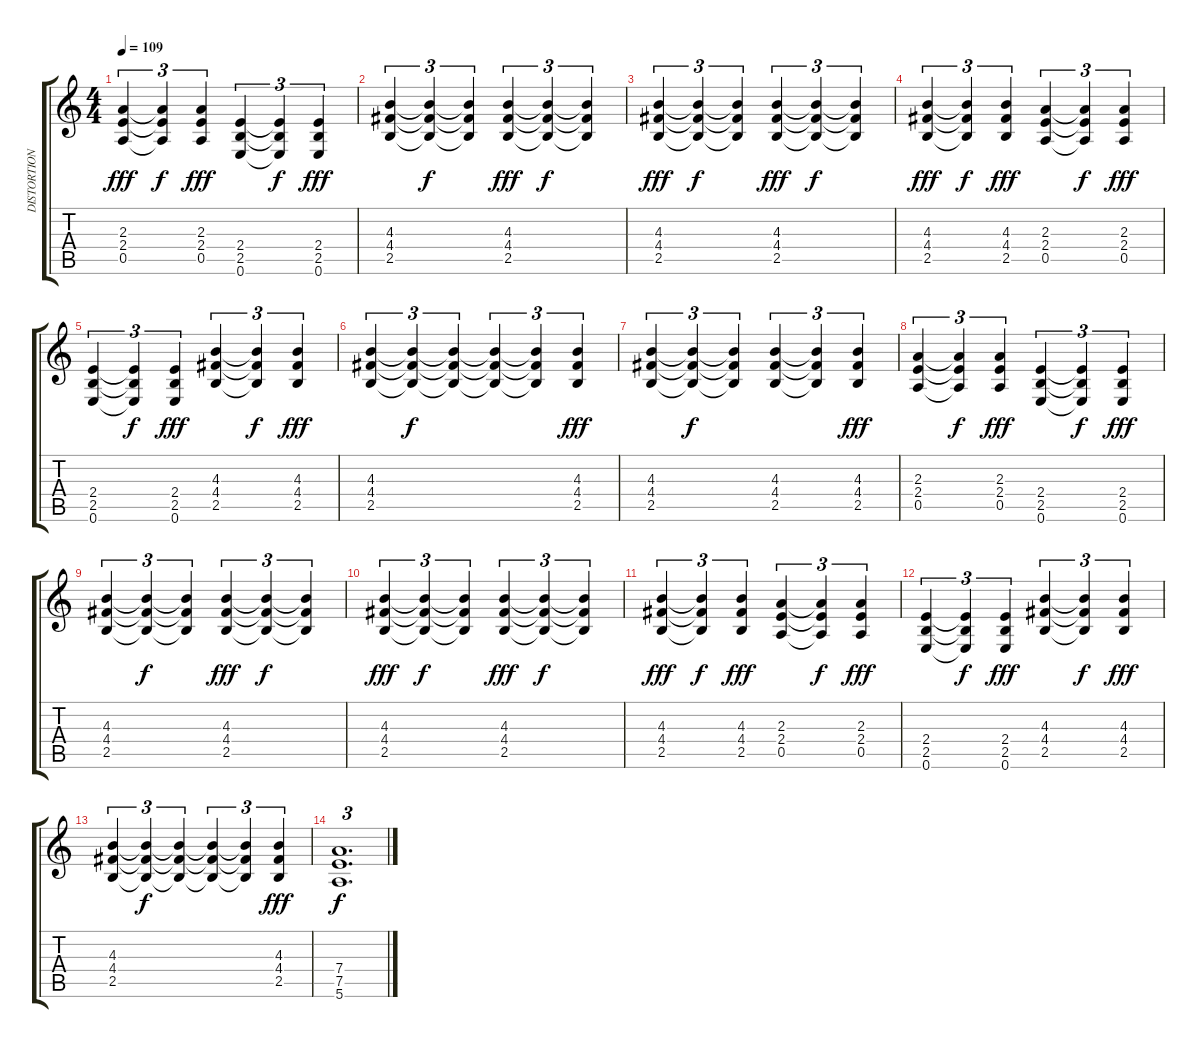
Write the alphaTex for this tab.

\track ("DISTORTION GUITAR II" "DISTORTION") {instrument overdrivenguitar}
\staff {score tabs}
\tuning (E4 B3 G3 D3 A2 E2) {hide}
\ts (4 4)
\tempo 109
\clef g2
\ks c
(2.3 2.4 0.5).4{tu (3 2) dy fff} (2.3{t} 2.4{t} 0.5{t}).4{tu (3 2) dy f} (2.3 2.4 0.5).4{tu (3 2) dy fff} (2.4 2.5 0.6).4{tu (3 2)} (2.4{t} 2.5{t} 0.6{t}).4{tu (3 2) dy f} (2.4 2.5 0.6).4{tu (3 2) dy fff} |
(4.3 4.4 2.5).4{tu (3 2)} (4.3{t} 4.4{t} 2.5{t}).4{tu (3 2) dy f} (4.3{t} 4.4{t} 2.5{t}).4{tu (3 2)} (4.3 4.4 2.5).4{tu (3 2) dy fff} (4.3{t} 4.4{t} 2.5{t}).4{tu (3 2) dy f} (4.3{t} 4.4{t} 2.5{t}).4{tu (3 2)} |
(4.3 4.4 2.5).4{tu (3 2) dy fff} (4.3{t} 4.4{t} 2.5{t}).4{tu (3 2) dy f} (4.3{t} 4.4{t} 2.5{t}).4{tu (3 2)} (4.3 4.4 2.5).4{tu (3 2) dy fff} (4.3{t} 4.4{t} 2.5{t}).4{tu (3 2) dy f} (4.3{t} 4.4{t} 2.5{t}).4{tu (3 2)} |
(4.3 4.4 2.5).4{tu (3 2) dy fff} (4.3{t} 4.4{t} 2.5{t}).4{tu (3 2) dy f} (4.3 4.4 2.5).4{tu (3 2) dy fff} (2.3 2.4 0.5).4{tu (3 2)} (2.3{t} 2.4{t} 0.5{t}).4{tu (3 2) dy f} (2.3 2.4 0.5).4{tu (3 2) dy fff} |
(2.4 2.5 0.6).4{tu (3 2)} (2.4{t} 2.5{t} 0.6{t}).4{tu (3 2) dy f} (2.4 2.5 0.6).4{tu (3 2) dy fff} (4.3 4.4 2.5).4{tu (3 2)} (4.3{t} 4.4{t} 2.5{t}).4{tu (3 2) dy f} (4.3 4.4 2.5).4{tu (3 2) dy fff} |
(4.3 4.4 2.5).4{tu (3 2)} (4.3{t} 4.4{t} 2.5{t}).4{tu (3 2) dy f} (4.3{t} 4.4{t} 2.5{t}).4{tu (3 2)} (4.3{t} 4.4{t} 2.5{t}).4{tu (3 2)} (4.3{t} 4.4{t} 2.5{t}).4{tu (3 2)} (4.3 4.4 2.5).4{tu (3 2) dy fff} |
(4.3 4.4 2.5).4{tu (3 2)} (4.3{t} 4.4{t} 2.5{t}).4{tu (3 2) dy f} (4.3{t} 4.4{t} 2.5{t}).4{tu (3 2)} (4.3 4.4 2.5).4{tu (3 2)} (4.3{t} 4.4{t} 2.5{t}).4{tu (3 2)} (4.3 4.4 2.5).4{tu (3 2) dy fff} |
(2.3 2.4 0.5).4{tu (3 2)} (2.3{t} 2.4{t} 0.5{t}).4{tu (3 2) dy f} (2.3 2.4 0.5).4{tu (3 2) dy fff} (2.4 2.5 0.6).4{tu (3 2)} (2.4{t} 2.5{t} 0.6{t}).4{tu (3 2) dy f} (2.4 2.5 0.6).4{tu (3 2) dy fff} |
(4.3 4.4 2.5).4{tu (3 2)} (4.3{t} 4.4{t} 2.5{t}).4{tu (3 2) dy f} (4.3{t} 4.4{t} 2.5{t}).4{tu (3 2)} (4.3 4.4 2.5).4{tu (3 2) dy fff} (4.3{t} 4.4{t} 2.5{t}).4{tu (3 2) dy f} (4.3{t} 4.4{t} 2.5{t}).4{tu (3 2)} |
(4.3 4.4 2.5).4{tu (3 2) dy fff} (4.3{t} 4.4{t} 2.5{t}).4{tu (3 2) dy f} (4.3{t} 4.4{t} 2.5{t}).4{tu (3 2)} (4.3 4.4 2.5).4{tu (3 2) dy fff} (4.3{t} 4.4{t} 2.5{t}).4{tu (3 2) dy f} (4.3{t} 4.4{t} 2.5{t}).4{tu (3 2)} |
(4.3 4.4 2.5).4{tu (3 2) dy fff} (4.3{t} 4.4{t} 2.5{t}).4{tu (3 2) dy f} (4.3 4.4 2.5).4{tu (3 2) dy fff} (2.3 2.4 0.5).4{tu (3 2)} (2.3{t} 2.4{t} 0.5{t}).4{tu (3 2) dy f} (2.3 2.4 0.5).4{tu (3 2) dy fff} |
(2.4 2.5 0.6).4{tu (3 2)} (2.4{t} 2.5{t} 0.6{t}).4{tu (3 2) dy f} (2.4 2.5 0.6).4{tu (3 2) dy fff} (4.3 4.4 2.5).4{tu (3 2)} (4.3{t} 4.4{t} 2.5{t}).4{tu (3 2) dy f} (4.3 4.4 2.5).4{tu (3 2) dy fff} |
(4.3 4.4 2.5).4{tu (3 2)} (4.3{t} 4.4{t} 2.5{t}).4{tu (3 2) dy f} (4.3{t} 4.4{t} 2.5{t}).4{tu (3 2)} (4.3{t} 4.4{t} 2.5{t}).4{tu (3 2)} (4.3{t} 4.4{t} 2.5{t}).4{tu (3 2)} (4.3 4.4 2.5).4{tu (3 2) dy fff} |
(7.4 7.5 5.6).1{d tu (3 2) dy f}
